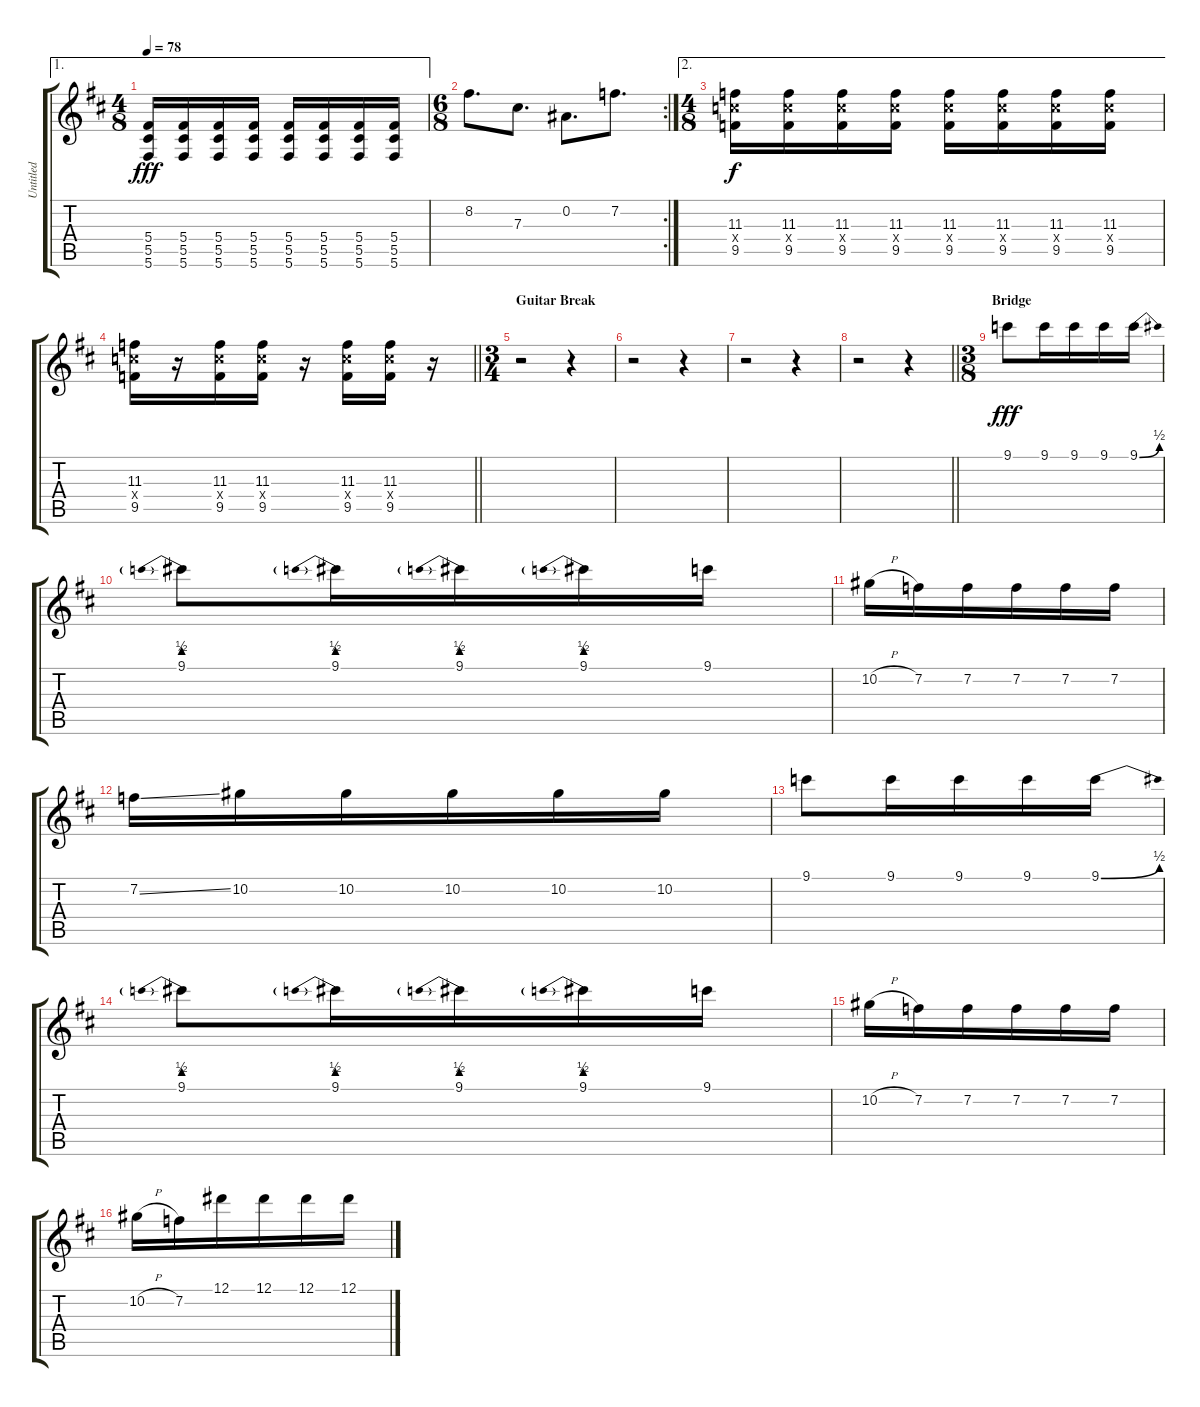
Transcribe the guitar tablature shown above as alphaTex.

\track ("Untitled" "Untitled") {instrument overdrivenguitar}
\staff {score tabs}
\tuning (Eb4 Bb3 Gb3 Db3 Ab2 Db2) {hide}
\ae 1
\ts (4 8)
\tempo 78
\clef g2
\ks d
(5.4 5.5 5.6).16{dy fff} (5.4 5.5 5.6).16 (5.4 5.5 5.6).16 (5.4 5.5 5.6).16 (5.4 5.5 5.6).16 (5.4 5.5 5.6).16 (5.4 5.5 5.6).16 (5.4 5.5 5.6).16 |
\rc 2
\ts (6 8)
8.2.8{d} 7.3.8{d} 0.2.8{d} 7.2.8{d} |
\ae 2
\ts (4 8)
(11.3 11.4{x} 9.5).16{dy f} (11.3 11.4{x} 9.5).16 (11.3 11.4{x} 9.5).16 (11.3 11.4{x} 9.5).16 (11.3 11.4{x} 9.5).16 (11.3 11.4{x} 9.5).16 (11.3 11.4{x} 9.5).16 (11.3 11.4{x} 9.5).16 |
\barLineRight lightlight
(11.3 11.4{x} 9.5).16 r.16 (11.3 11.4{x} 9.5).16 (11.3 11.4{x} 9.5).16 r.16 (11.3 11.4{x} 9.5).16 (11.3 11.4{x} 9.5).16 r.16 |
\ts (3 4)
\section ("" "Guitar Break")
r.2 r.4 |
r.2 r.4 |
r.2 r.4 |
\barLineRight lightlight
r.2 r.4 |
\ts (3 8)
\section ("" "Bridge")
9.1.8{dy fff} 9.1.16 9.1.16 9.1.16 9.1{be (bend 0 0 60 2)}.16 |
9.1{be (prebend 0 2 60 2)}.8 9.1{be (prebend 0 2 60 2)}.16 9.1{be (prebend 0 2 60 2)}.16 9.1{be (prebend 0 2 60 2)}.16 9.1.16 |
10.2{h}.16 7.2.16 7.2.16 7.2.16 7.2.16 7.2.16 |
7.2{ss}.16 10.2.16 10.2.16 10.2.16 10.2.16 10.2.16 |
9.1.8 9.1.16 9.1.16 9.1.16 9.1{be (bend 0 0 60 2)}.16 |
9.1{be (prebend 0 2 60 2)}.8 9.1{be (prebend 0 2 60 2)}.16 9.1{be (prebend 0 2 60 2)}.16 9.1{be (prebend 0 2 60 2)}.16 9.1.16 |
10.2{h}.16 7.2.16 7.2.16 7.2.16 7.2.16 7.2.16 |
10.2{h}.16 7.2.16 12.1.16 12.1.16 12.1.16 12.1.16
